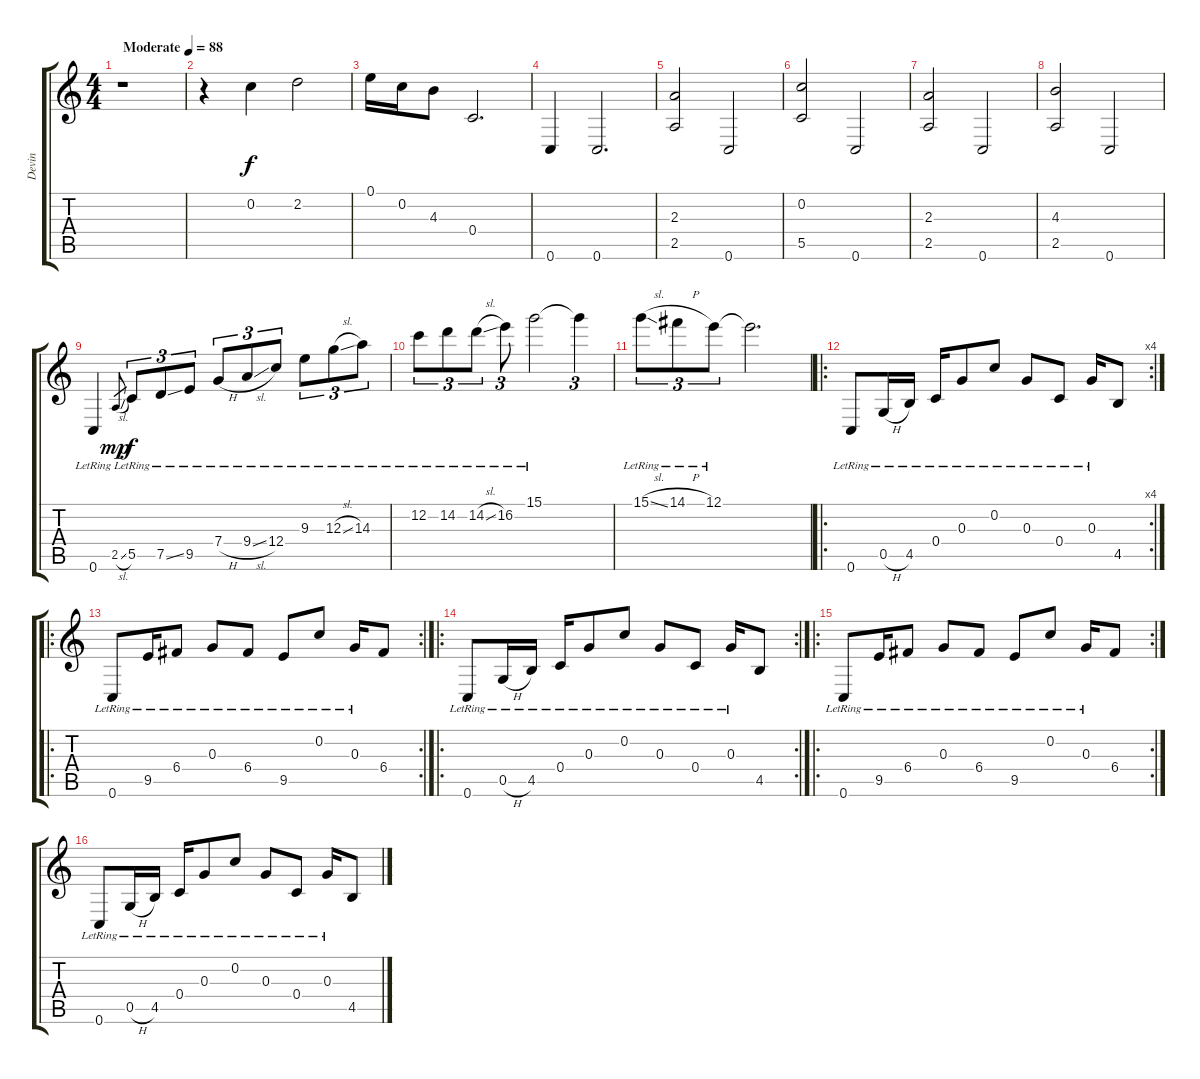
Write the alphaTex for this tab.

\track ("Devin" "Devin") {instrument acousticguitarnylon}
\staff {score tabs}
\tuning (E4 C4 G3 C3 G2 C2) {hide}
\ts (4 4)
\tempo (88 "Moderate")
\clef g2
\ks c
r.1{dy f instrument acousticguitarnylon} |
r.4 0.2.4 2.2.2 |
0.1.16 0.2.16 4.3.8 0.4.2{d} |
0.6.4 0.6.2{d} |
(2.3 2.5).2 0.6.2 |
(0.2 5.5).2 0.6.2 |
(2.3 2.5).2 0.6.2 |
(4.3 2.5).2 0.6.2 |
0.6{lr}.4 2.5{sl}.8{gr dy mp} 5.5{lr}.8{tu (3 2) dy f} 7.5{ss lr}.8{tu (3 2)} 9.5{lr}.8{tu (3 2)} 7.4{h lr}.8{tu (3 2)} 9.4{sl lr}.8{tu (3 2)} 12.4{lr}.8{tu (3 2)} 9.3{lr}.8{tu (3 2)} 12.3{sl lr}.8{tu (3 2)} 14.3{lr}.8{tu (3 2)} |
12.2{lr}.8{tu (3 2)} 14.2{lr}.8{tu (3 2)} 14.2{sl lr}.8{tu (3 2)} 16.2{lr}.8{tu (3 2)} 15.1{lr}.2 15.1{t}.4{tu (3 2)} |
15.1{sl lr}.8{tu (3 2)} 14.1{h lr}.8{tu (3 2)} 12.1{lr}.8{tu (3 2)} 12.1{t}.2{d} |
\ro
\rc 4
0.6{lr}.8 0.5{h lr}.16 4.5{lr}.16 0.4{lr}.16 0.3{lr}.8 0.2{lr}.8 0.3{lr}.8 0.4{lr}.8 0.3{lr}.16 4.5.8 |
\ro
\rc 2
0.6{lr}.8 9.5{lr}.16 6.4{lr}.8 0.3{lr}.8 6.4{lr}.8 9.5{lr}.8 0.2{lr}.8 0.3{lr}.16 6.4.8 |
\ro
\rc 2
0.6{lr}.8 0.5{h lr}.16 4.5{lr}.16 0.4{lr}.16 0.3{lr}.8 0.2{lr}.8 0.3{lr}.8 0.4{lr}.8 0.3{lr}.16 4.5.8 |
\ro
\rc 2
0.6{lr}.8 9.5{lr}.16 6.4{lr}.8 0.3{lr}.8 6.4{lr}.8 9.5{lr}.8 0.2{lr}.8 0.3{lr}.16 6.4.8 |
0.6{lr}.8 0.5{h lr}.16 4.5{lr}.16 0.4{lr}.16 0.3{lr}.8 0.2{lr}.8 0.3{lr}.8 0.4{lr}.8 0.3{lr}.16 4.5.8
